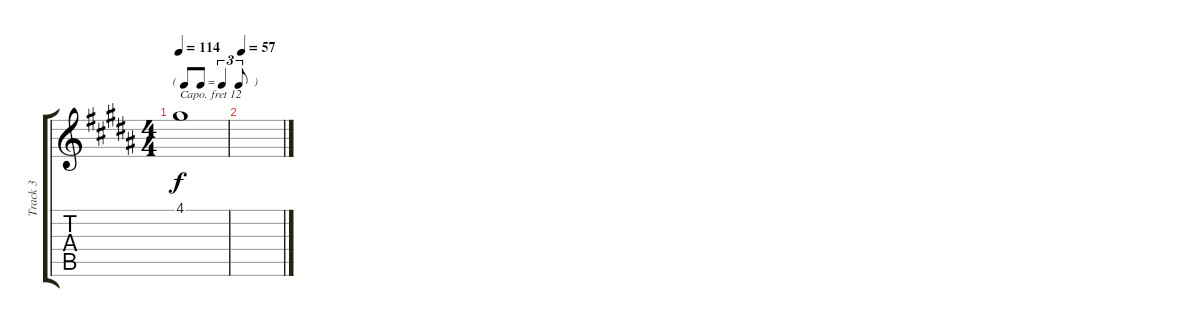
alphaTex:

\track ("Track 3" "Track 3") {instrument trumpet}
\staff {score tabs}
\capo 12
\tuning (E4 B3 G3 D3 A2 E2) {hide}
\ts (4 4)
\tf triplet8th
\tempo 114
\clef g2
\ks b
4.1.1{dy f} |
\tempo 57
